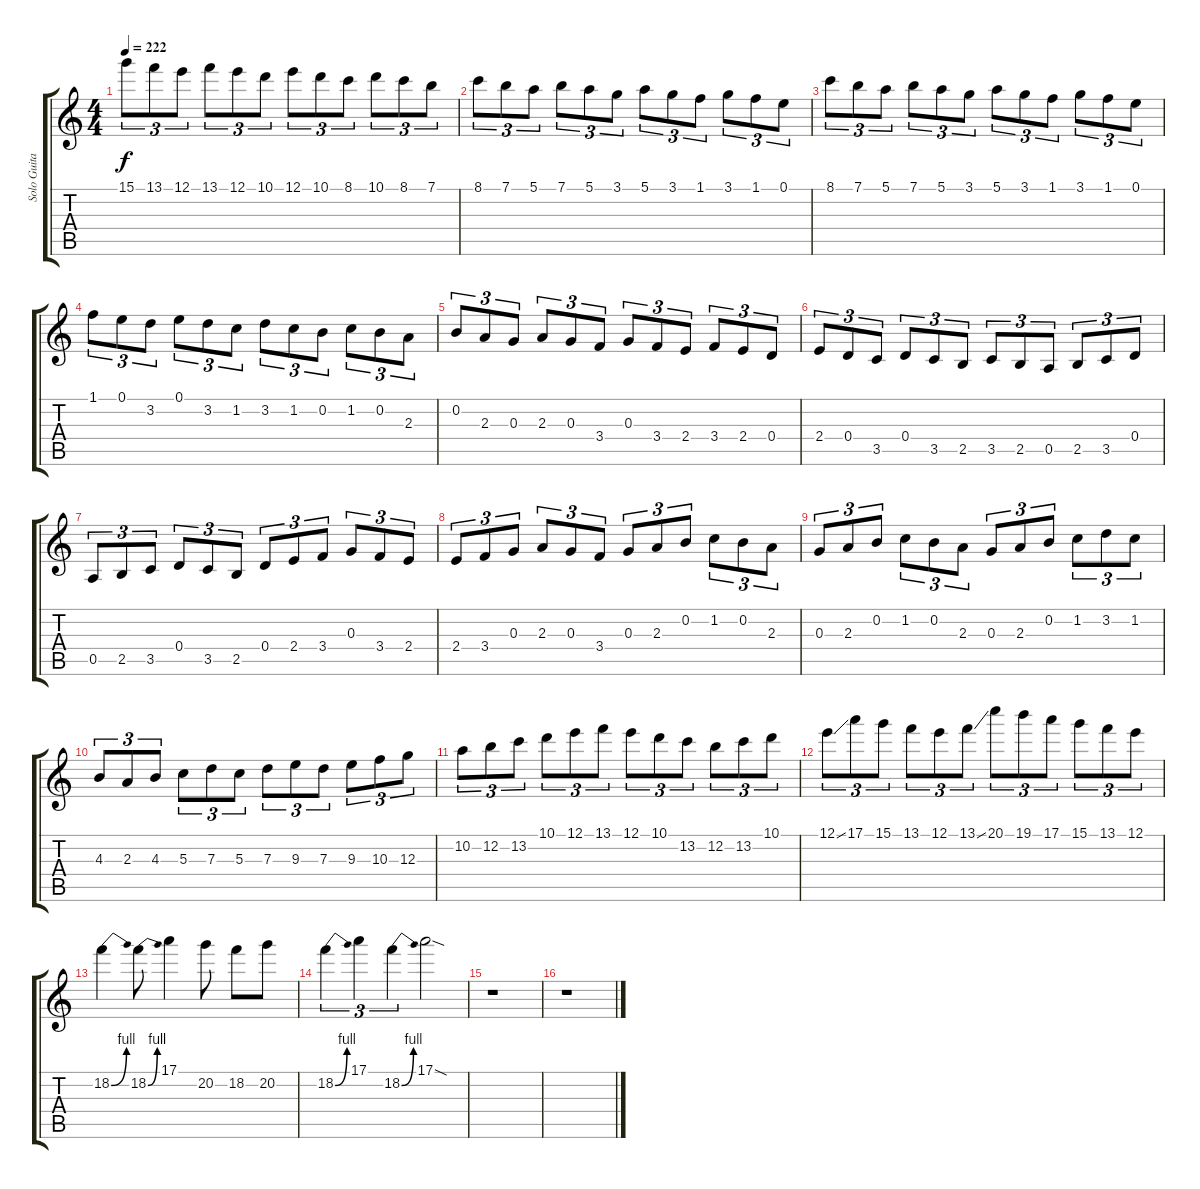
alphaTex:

\track ("Solo Guitar" "Solo Guita") {instrument distortionguitar}
\staff {score tabs}
\tuning (E4 B3 G3 D3 A2 E2) {hide}
\ts (4 4)
\tempo 222
\clef g2
\ks c
15.1.8{tu (3 2) dy f} 13.1.8{tu (3 2)} 12.1.8{tu (3 2)} 13.1.8{tu (3 2)} 12.1.8{tu (3 2)} 10.1.8{tu (3 2)} 12.1.8{tu (3 2)} 10.1.8{tu (3 2)} 8.1.8{tu (3 2)} 10.1.8{tu (3 2)} 8.1.8{tu (3 2)} 7.1.8{tu (3 2)} |
8.1.8{tu (3 2)} 7.1.8{tu (3 2)} 5.1.8{tu (3 2)} 7.1.8{tu (3 2)} 5.1.8{tu (3 2)} 3.1.8{tu (3 2)} 5.1.8{tu (3 2)} 3.1.8{tu (3 2)} 1.1.8{tu (3 2)} 3.1.8{tu (3 2)} 1.1.8{tu (3 2)} 0.1.8{tu (3 2)} |
8.1.8{tu (3 2)} 7.1.8{tu (3 2)} 5.1.8{tu (3 2)} 7.1.8{tu (3 2)} 5.1.8{tu (3 2)} 3.1.8{tu (3 2)} 5.1.8{tu (3 2)} 3.1.8{tu (3 2)} 1.1.8{tu (3 2)} 3.1.8{tu (3 2)} 1.1.8{tu (3 2)} 0.1.8{tu (3 2)} |
1.1.8{tu (3 2)} 0.1.8{tu (3 2)} 3.2.8{tu (3 2)} 0.1.8{tu (3 2)} 3.2.8{tu (3 2)} 1.2.8{tu (3 2)} 3.2.8{tu (3 2)} 1.2.8{tu (3 2)} 0.2.8{tu (3 2)} 1.2.8{tu (3 2)} 0.2.8{tu (3 2)} 2.3.8{tu (3 2)} |
0.2.8{tu (3 2)} 2.3.8{tu (3 2)} 0.3.8{tu (3 2)} 2.3.8{tu (3 2)} 0.3.8{tu (3 2)} 3.4.8{tu (3 2)} 0.3.8{tu (3 2)} 3.4.8{tu (3 2)} 2.4.8{tu (3 2)} 3.4.8{tu (3 2)} 2.4.8{tu (3 2)} 0.4.8{tu (3 2)} |
2.4.8{tu (3 2)} 0.4.8{tu (3 2)} 3.5.8{tu (3 2)} 0.4.8{tu (3 2)} 3.5.8{tu (3 2)} 2.5.8{tu (3 2)} 3.5.8{tu (3 2)} 2.5.8{tu (3 2)} 0.5.8{tu (3 2)} 2.5.8{tu (3 2)} 3.5.8{tu (3 2)} 0.4.8{tu (3 2)} |
0.5.8{tu (3 2)} 2.5.8{tu (3 2)} 3.5.8{tu (3 2)} 0.4.8{tu (3 2)} 3.5.8{tu (3 2)} 2.5.8{tu (3 2)} 0.4.8{tu (3 2)} 2.4.8{tu (3 2)} 3.4.8{tu (3 2)} 0.3.8{tu (3 2)} 3.4.8{tu (3 2)} 2.4.8{tu (3 2)} |
2.4.8{tu (3 2)} 3.4.8{tu (3 2)} 0.3.8{tu (3 2)} 2.3.8{tu (3 2)} 0.3.8{tu (3 2)} 3.4.8{tu (3 2)} 0.3.8{tu (3 2)} 2.3.8{tu (3 2)} 0.2.8{tu (3 2)} 1.2.8{tu (3 2)} 0.2.8{tu (3 2)} 2.3.8{tu (3 2)} |
0.3.8{tu (3 2)} 2.3.8{tu (3 2)} 0.2.8{tu (3 2)} 1.2.8{tu (3 2)} 0.2.8{tu (3 2)} 2.3.8{tu (3 2)} 0.3.8{tu (3 2)} 2.3.8{tu (3 2)} 0.2.8{tu (3 2)} 1.2.8{tu (3 2)} 3.2.8{tu (3 2)} 1.2.8{tu (3 2)} |
4.3.8{tu (3 2)} 2.3.8{tu (3 2)} 4.3.8{tu (3 2)} 5.3.8{tu (3 2)} 7.3.8{tu (3 2)} 5.3.8{tu (3 2)} 7.3.8{tu (3 2)} 9.3.8{tu (3 2)} 7.3.8{tu (3 2)} 9.3.8{tu (3 2)} 10.3.8{tu (3 2)} 12.3.8{tu (3 2)} |
10.2.8{tu (3 2)} 12.2.8{tu (3 2)} 13.2.8{tu (3 2)} 10.1.8{tu (3 2)} 12.1.8{tu (3 2)} 13.1.8{tu (3 2)} 12.1.8{tu (3 2)} 10.1.8{tu (3 2)} 13.2.8{tu (3 2)} 12.2.8{tu (3 2)} 13.2.8{tu (3 2)} 10.1.8{tu (3 2)} |
12.1{ss}.8{tu (3 2)} 17.1.8{tu (3 2)} 15.1.8{tu (3 2)} 13.1.8{tu (3 2)} 12.1.8{tu (3 2)} 13.1{ss}.8{tu (3 2)} 20.1.8{tu (3 2)} 19.1.8{tu (3 2)} 17.1.8{tu (3 2)} 15.1.8{tu (3 2)} 13.1.8{tu (3 2)} 12.1.8{tu (3 2)} |
18.2{be (bend 0 0 60 4)}.4 18.2{be (bend 0 0 60 4)}.8 17.1.4 20.2.8 18.2.8 20.2.8 |
18.2{be (bend 0 0 60 4)}.4{tu (3 2)} 17.1.4{tu (3 2)} 18.2{be (bend 0 0 60 4)}.4{tu (3 2)} 17.1{sod}.2 |
r.1 |
r.1
